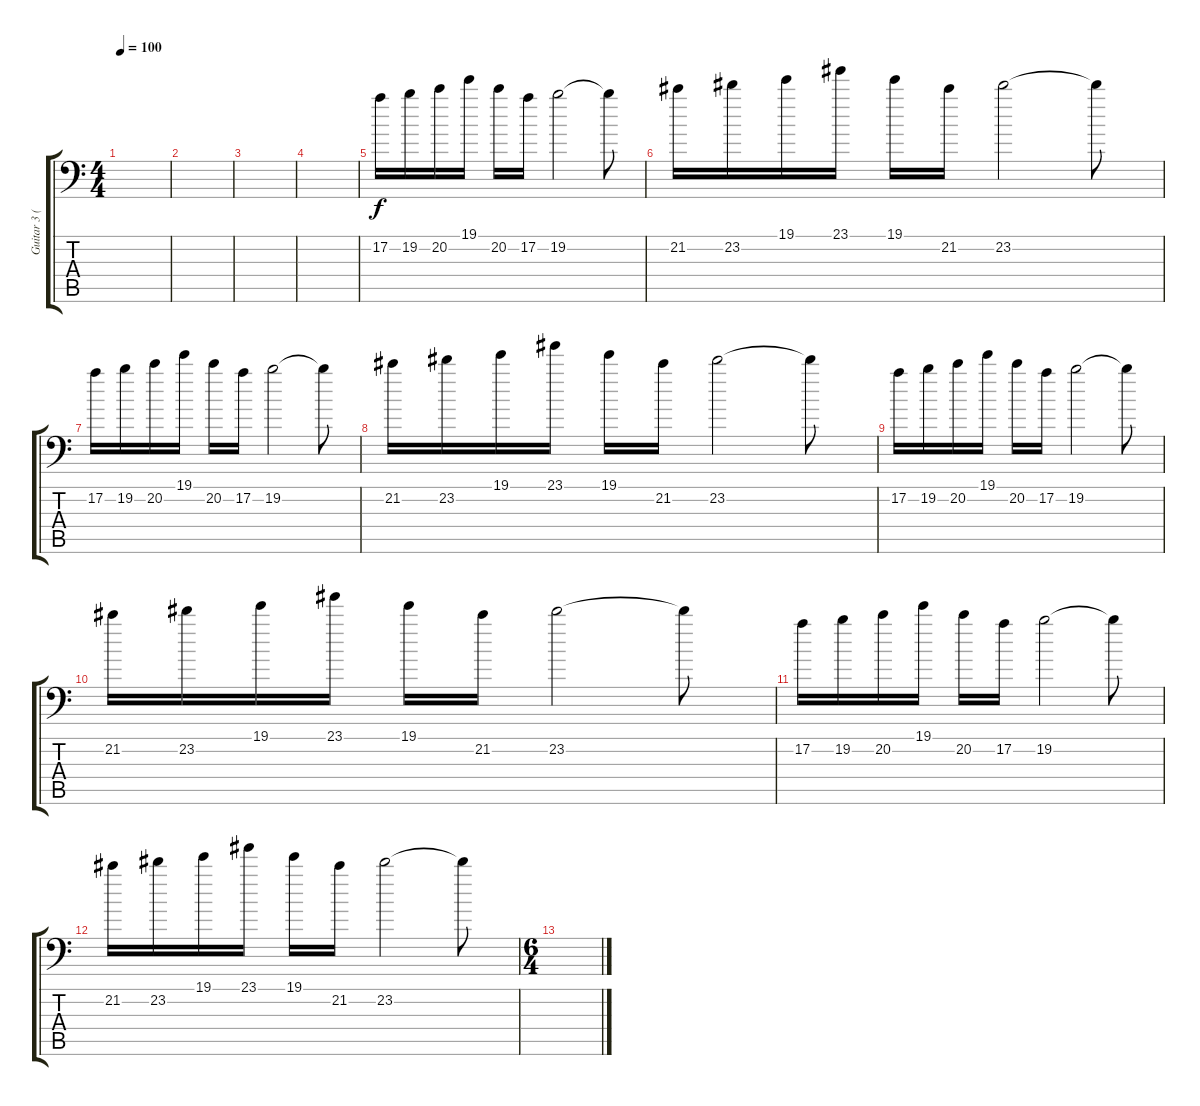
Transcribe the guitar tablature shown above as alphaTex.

\track ("Guitar 3 (Harmony)" "Guitar 3 (") {instrument distortionguitar}
\staff {score tabs}
\tuning (A3 E3 C3 G2 D2 A1) {hide}
\ts (4 4)
\tempo 100
\clef f4
\ks c
|
|
|
|
17.2.16 19.2.16 20.2.16 19.1.16 20.2.16 17.2.16 19.2.2 19.2{t}.8 |
21.2.16 23.2.16 19.1.16 23.1.16 19.1.16 21.2.16 23.2.2 23.2{t}.8 |
17.2.16 19.2.16 20.2.16 19.1.16 20.2.16 17.2.16 19.2.2 19.2{t}.8 |
21.2.16 23.2.16 19.1.16 23.1.16 19.1.16 21.2.16 23.2.2 23.2{t}.8 |
17.2.16 19.2.16 20.2.16 19.1.16 20.2.16 17.2.16 19.2.2 19.2{t}.8 |
21.2.16 23.2.16 19.1.16 23.1.16 19.1.16 21.2.16 23.2.2 23.2{t}.8 |
17.2.16 19.2.16 20.2.16 19.1.16 20.2.16 17.2.16 19.2.2 19.2{t}.8 |
21.2.16 23.2.16 19.1.16 23.1.16 19.1.16 21.2.16 23.2.2 23.2{t}.8 |
\ts (6 4)
